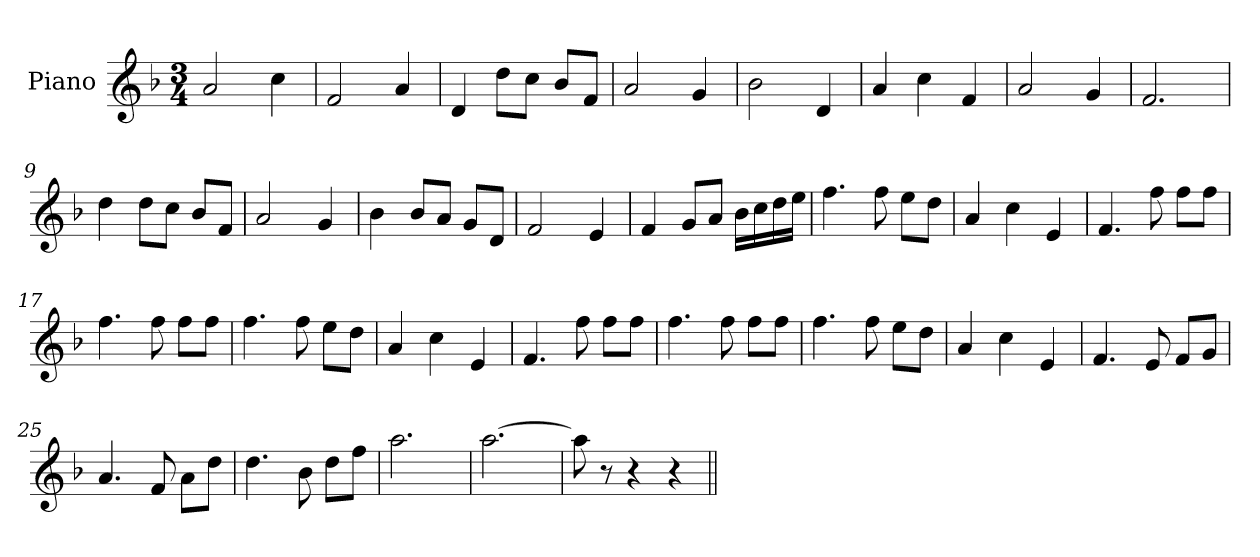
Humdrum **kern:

**kern
*part1
*staff1
*I"Piano
*I'Pno
*clefG2
*k[b-]
*F:
*M3/4
=1
2a/
4cc\
=2
2f/
4a/
=3
4d/
8dd\L
8cc\J
8b-/L
8f/J
=4
2a/
4g/
!!LO:LB:g=z
=5
2b-\
4d/
=6
4a/
4cc\
4f/
=7
2a/
4g/
=8
2.f/
!!LO:LB:g=z
=9
4dd\
8dd\L
8cc\J
8b-/L
8f/J
=10
2a/
4g/
=11
4b-\
8b-/L
8a/J
8g/L
8d/J
=12
2f/
4e/
!!LO:LB:g=z
=13
4f/
8g/L
8a/J
16b-\L
16cc\
16dd\
16ee\J
=14
4.ff\
8ff\
8ee\L
8dd\J
=15
4a/
4cc\
4e/
!!LO:LB:g=z
=16
4.f/
8ff\
8ff\L
8ff\J
=17
4.ff\
8ff\
8ff\L
8ff\J
=18
4.ff\
8ff\
8ee\L
8dd\J
=19
4a/
4cc\
4e/
!!LO:LB:g=z
=20
4.f/
8ff\
8ff\L
8ff\J
=21
4.ff\
8ff\
8ff\L
8ff\J
=22
4.ff\
8ff\
8ee\L
8dd\J
!!LO:LB:g=z
=23
4a/
4cc\
4e/
=24
4.f/
8e/
8f/L
8g/J
=25
4.a/
8f/
8a\L
8dd\J
=26
4.dd\
8b-\
8dd\L
8ff\J
=27
2.aa\
=28
[2.aa\
=29
8aa\]
8r
4r
4r
=||
*-
